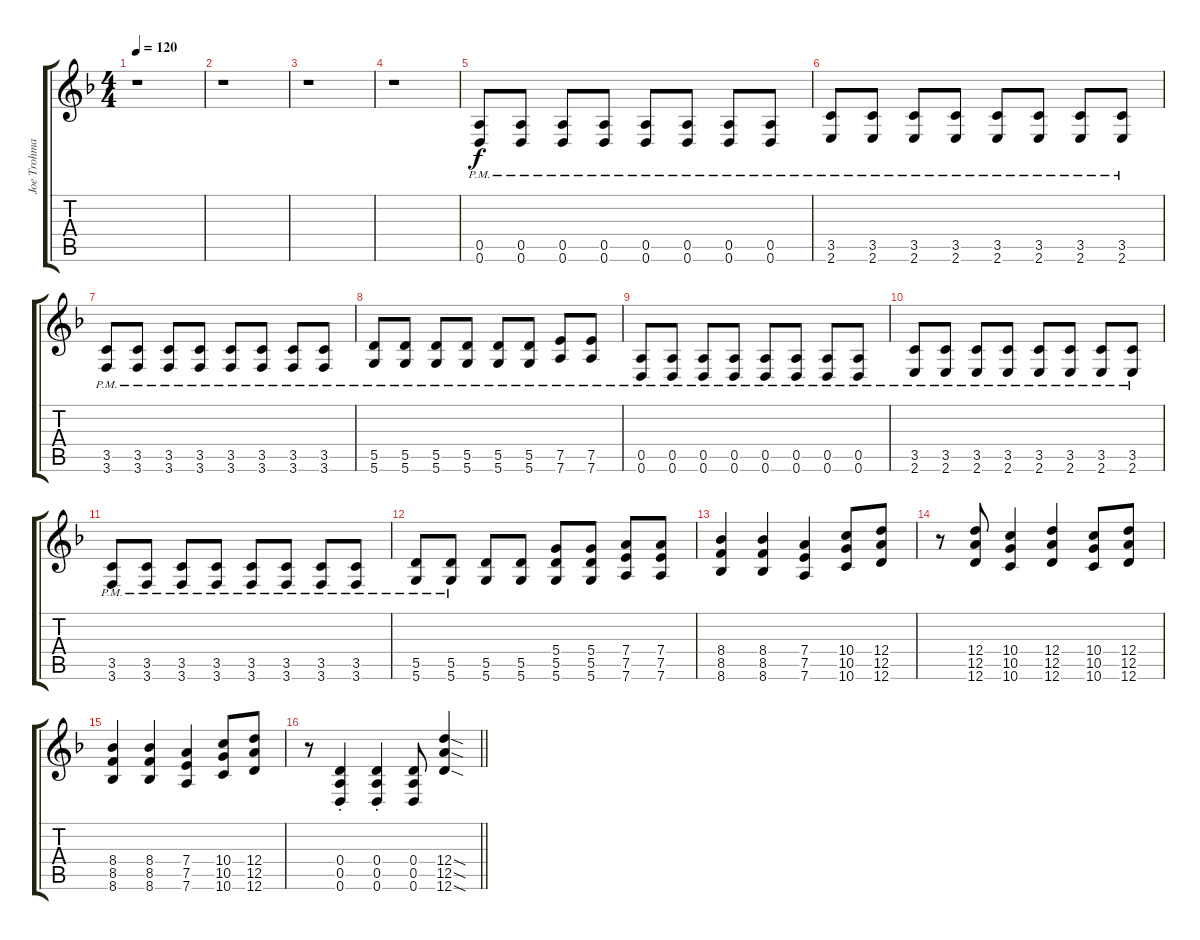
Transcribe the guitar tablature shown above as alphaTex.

\track ("Joe Trohman" "Joe Trohma") {instrument distortionguitar}
\staff {score tabs}
\tuning (E4 B3 G3 D3 A2 D2) {hide}
\ts (4 4)
\tempo 120
\clef g2
\ks dminor
r.1{dy f} |
r.1 |
r.1 |
r.1 |
(0.5{pm} 0.6{pm}).8 (0.5{pm} 0.6{pm}).8 (0.5{pm} 0.6{pm}).8 (0.5{pm} 0.6{pm}).8 (0.5{pm} 0.6{pm}).8 (0.5{pm} 0.6{pm}).8 (0.5{pm} 0.6{pm}).8 (0.5{pm} 0.6{pm}).8 |
(3.5{pm} 2.6{pm}).8 (3.5{pm} 2.6{pm}).8 (3.5{pm} 2.6{pm}).8 (3.5{pm} 2.6{pm}).8 (3.5{pm} 2.6{pm}).8 (3.5{pm} 2.6{pm}).8 (3.5{pm} 2.6{pm}).8 (3.5{pm} 2.6{pm}).8 |
(3.5{pm} 3.6{pm}).8 (3.5{pm} 3.6{pm}).8 (3.5{pm} 3.6{pm}).8 (3.5{pm} 3.6{pm}).8 (3.5{pm} 3.6{pm}).8 (3.5{pm} 3.6{pm}).8 (3.5{pm} 3.6{pm}).8 (3.5{pm} 3.6{pm}).8 |
(5.5{pm} 5.6{pm}).8 (5.5{pm} 5.6{pm}).8 (5.5{pm} 5.6{pm}).8 (5.5{pm} 5.6{pm}).8 (5.5{pm} 5.6{pm}).8 (5.5{pm} 5.6{pm}).8 (7.5{pm} 7.6{pm}).8 (7.5{pm} 7.6{pm}).8 |
(0.5{pm} 0.6{pm}).8 (0.5{pm} 0.6{pm}).8 (0.5{pm} 0.6{pm}).8 (0.5{pm} 0.6{pm}).8 (0.5{pm} 0.6{pm}).8 (0.5{pm} 0.6{pm}).8 (0.5{pm} 0.6{pm}).8 (0.5{pm} 0.6{pm}).8 |
(3.5{pm} 2.6{pm}).8 (3.5{pm} 2.6{pm}).8 (3.5{pm} 2.6{pm}).8 (3.5{pm} 2.6{pm}).8 (3.5{pm} 2.6{pm}).8 (3.5{pm} 2.6{pm}).8 (3.5{pm} 2.6{pm}).8 (3.5{pm} 2.6{pm}).8 |
(3.5{pm} 3.6{pm}).8 (3.5{pm} 3.6{pm}).8 (3.5{pm} 3.6{pm}).8 (3.5{pm} 3.6{pm}).8 (3.5{pm} 3.6{pm}).8 (3.5{pm} 3.6{pm}).8 (3.5{pm} 3.6{pm}).8 (3.5{pm} 3.6{pm}).8 |
(5.5{pm} 5.6{pm}).8 (5.5{pm} 5.6{pm}).8 (5.5 5.6).8 (5.5 5.6).8 (5.4 5.5 5.6).8 (5.4 5.5 5.6).8 (7.4 7.5 7.6).8 (7.4 7.5 7.6).8 |
(8.4 8.5 8.6).4 (8.4 8.5 8.6).4 (7.4 7.5 7.6).4 (10.4 10.5 10.6).8 (12.4 12.5 12.6).8 |
r.8 (12.4 12.5 12.6).8 (10.4 10.5 10.6).4 (12.4 12.5 12.6).4 (10.4 10.5 10.6).8 (12.4 12.5 12.6).8 |
(8.4 8.5 8.6).4 (8.4 8.5 8.6).4 (7.4 7.5 7.6).4 (10.4 10.5 10.6).8 (12.4 12.5 12.6).8 |
\barLineRight lightlight
r.8 (0.4{st} 0.5{st} 0.6{st}).4 (0.4{st} 0.5{st} 0.6{st}).4 (0.4 0.5 0.6).8 (12.4{sod} 12.5{sod} 12.6{sod}).4
